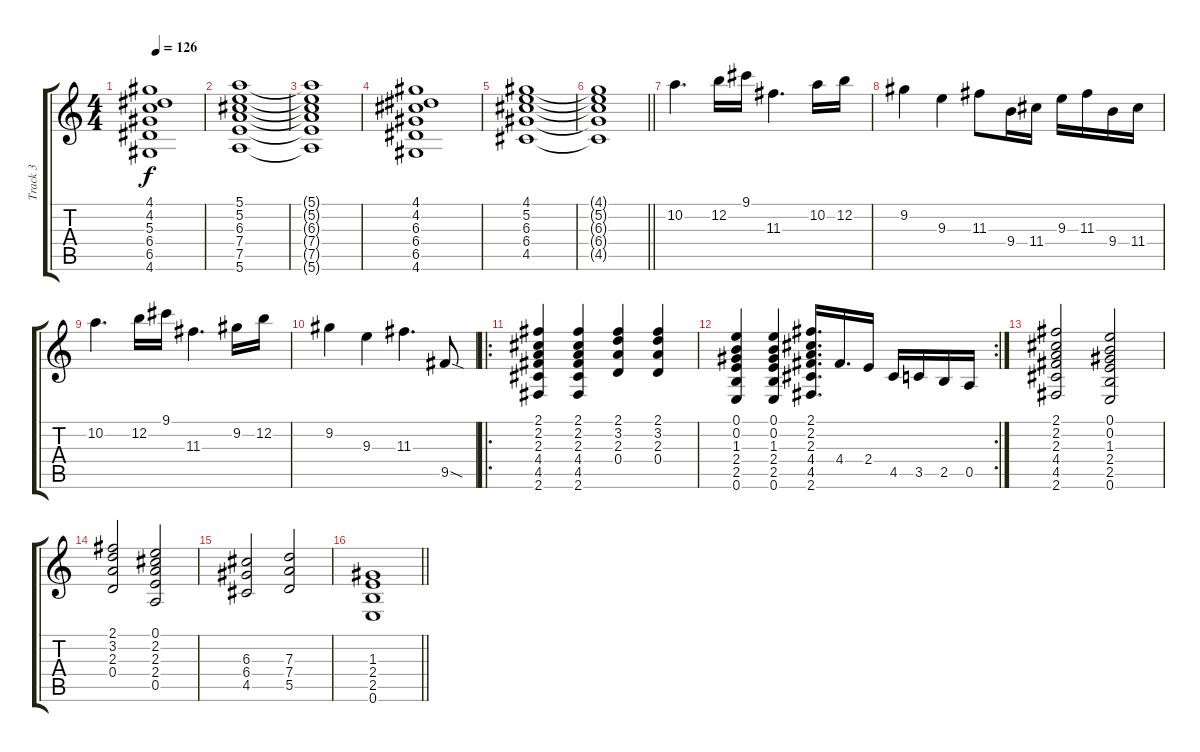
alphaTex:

\track ("Track 3" "Track 3") {instrument distortionguitar}
\staff {score tabs}
\tuning (E4 B3 G3 D3 A2 E2) {hide}
\ts (4 4)
\tempo 126
\clef g2
\ks c
(4.1{t} 4.2{t} 5.3 6.4{t} 6.5{t} 4.6{t}).1{dy f} |
(5.1 5.2 6.3 7.4 7.5 5.6).1 |
(5.1{t} 5.2{t} 6.3{t} 7.4{t} 7.5{t} 5.6{t}).1 |
(4.1 4.2 6.3 6.4 6.5 4.6).1 |
(4.1 5.2 6.3 6.4 4.5).1 |
\barLineRight lightlight
(4.1{t} 5.2{t} 6.3{t} 6.4{t} 4.5{t}).1 |
10.2.4{d} 12.2.16 9.1.16 11.3.4{d} 10.2.16 12.2.16 |
9.2.4 9.3.4 11.3.8 9.4.16 11.4.16 9.3.16 11.3.16 9.4.16 11.4.16 |
10.2.4{d} 12.2.16 9.1.16 11.3.4{d} 9.2.16 12.2.16 |
9.2.4 9.3.4 11.3.4{d} 9.5{sod}.8 |
\ro
(2.1 2.2 2.3 4.4 4.5 2.6).4 (2.1 2.2 2.3 4.4 4.5 2.6).4 (2.1 3.2 2.3 0.4).4 (2.1 3.2 2.3 0.4).4 |
\rc 2
(0.1 0.2 1.3 2.4 2.5 0.6).4 (0.1 0.2 1.3 2.4 2.5 0.6).4 (2.1 2.2 2.3 4.4 4.5 2.6).16{d} 4.4.16{d} 2.4.16 4.5.16 3.5.16 2.5.16 0.5.16 |
(2.1 2.2 2.3 4.4 4.5 2.6).2 (0.1 0.2 1.3 2.4 2.5 0.6).2 |
(2.1 3.2 2.3 0.4).2 (0.1 2.2 2.3 2.4 0.5).2 |
(6.3 6.4 4.5).2 (7.3 7.4 5.5).2 |
\barLineRight lightlight
(1.3 2.4 2.5 0.6).1
